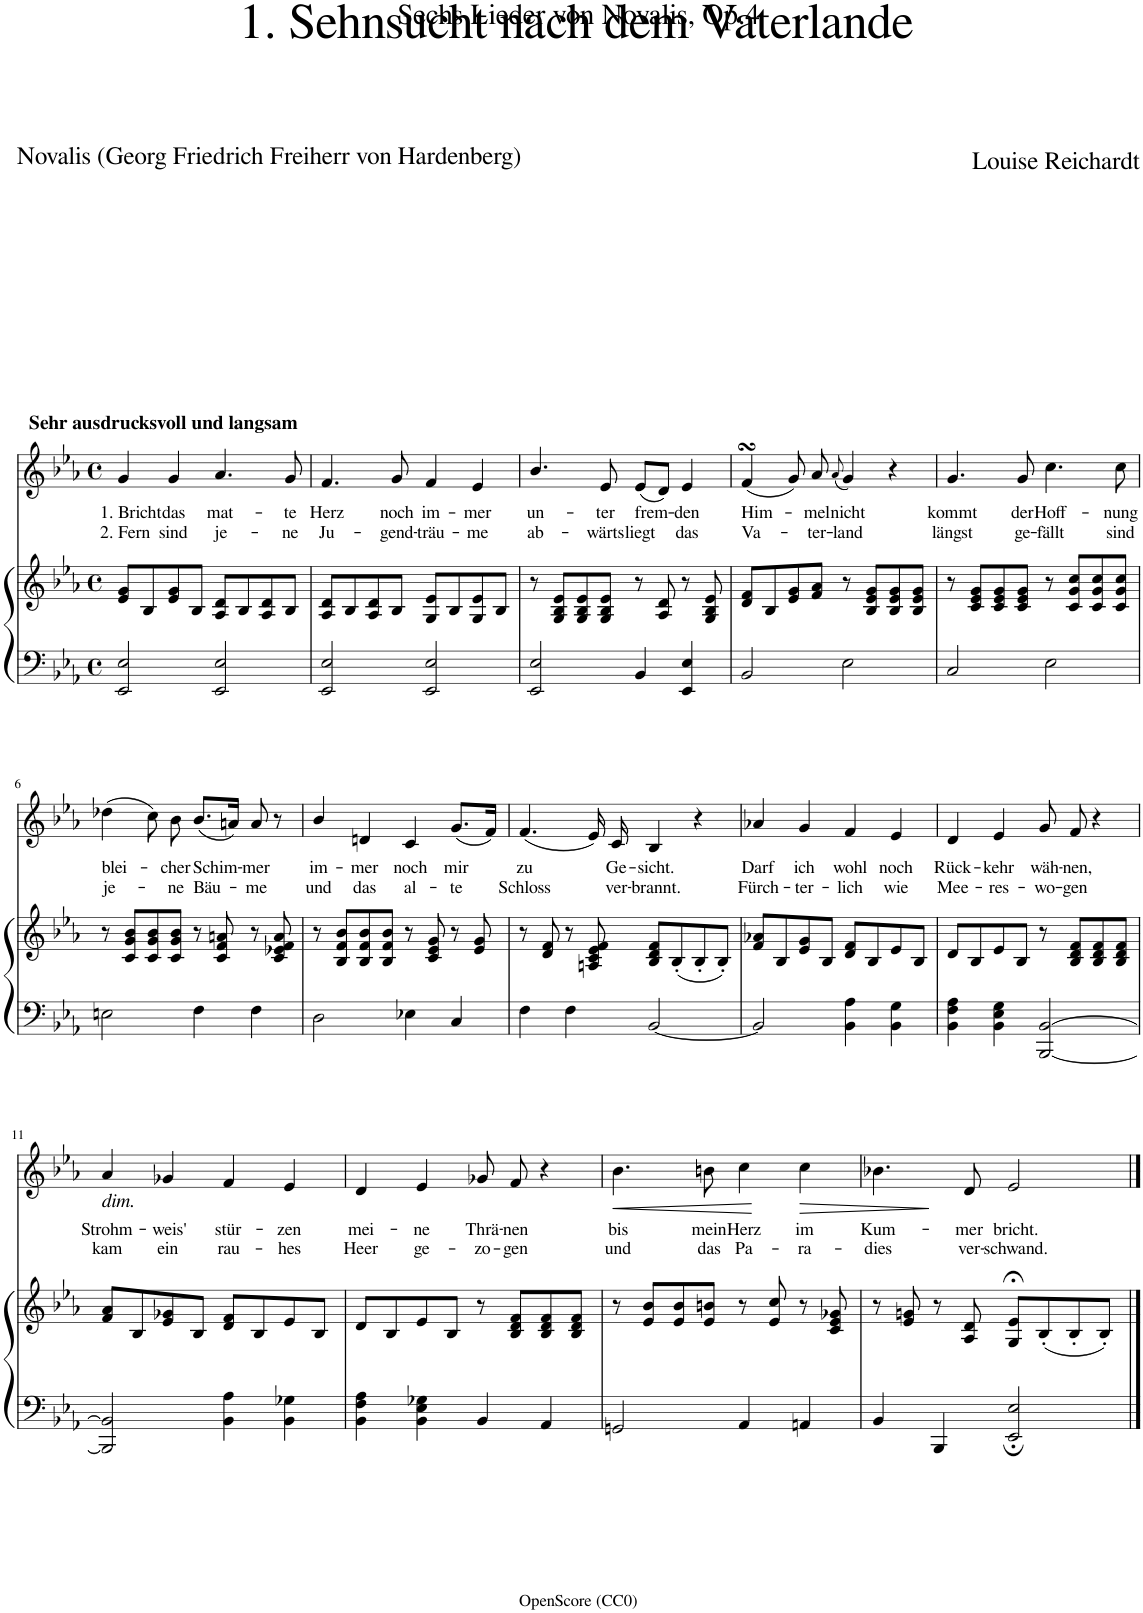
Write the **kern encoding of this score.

**kern	**kern	**kern	**text	**text	**dynam
*part2	*part2	*part1	*part1	*part1	*part1
*staff3	*staff2	*staff1	*staff1	*staff1	*staff1
*I"Piano	*	*I"Voice	*	*	*
*I'Pno	*	*	*	*	*
*clefF4	*clefG2	*clefG2	*	*	*
*k[b-e-a-]	*k[b-e-a-]	*k[b-e-a-]	*	*	*
*M4/4	*M4/4	*M4/4	*	*	*
*met(c)	*met(c)	*met(c)	*	*	*
=1	=1	=1	=1	=1	=1
!	!	!LO:TX:a:B:t=Sehr ausdrucksvoll und langsam	!	!	!
!	!	!	!LO:LY:b	!LO:LY:b	!
2EE-/ 2E-/	8e-/ 8g/L	4g/	1. Bricht	2. Fern	.
.	8B-/	.	.	.	.
!	!	!	!LO:LY:b	!LO:LY:b	!
.	8e-/ 8g/	4g/	das	sind	.
.	8B-/J	.	.	.	.
!	!	!	!LO:LY:b	!LO:LY:b	!
2EE-/ 2E-/	8A-/ 8d/L	4.a-/	mat-	je-	.
.	8B-/	.	.	.	.
.	8A-/ 8d/	.	.	.	.
!	!	!	!LO:LY:b	!LO:LY:b	!
.	8B-/J	8g/	-te	-ne	.
=2	=2	=2	=2	=2	=2
!	!	!	!LO:LY:b	!LO:LY:b	!
2EE-/ 2E-/	8A-/ 8d/L	4.f/	Herz	Ju-	.
.	8B-/	.	.	.	.
.	8A-/ 8d/	.	.	.	.
!	!	!	!LO:LY:b	!LO:LY:b	!
.	8B-/J	8g/	noch	-gend-	.
!	!	!	!LO:LY:b	!LO:LY:b	!
2EE-/ 2E-/	8G/ 8e-/L	4f/	im-	-träu-	.
.	8B-/	.	.	.	.
!	!	!	!LO:LY:b	!LO:LY:b	!
.	8G/ 8e-/	4e-/	-mer	-me	.
.	8B-/J	.	.	.	.
=3	=3	=3	=3	=3	=3
!	!	!	!LO:LY:b	!LO:LY:b	!
2EE-/ 2E-/	8r	4.b-/	un-	ab-	.
.	8G/ 8B-/ 8e-/L	.	.	.	.
.	8G/ 8B-/ 8e-/	.	.	.	.
!	!	!	!LO:LY:b	!LO:LY:b	!
.	8G/ 8B-/ 8e-/J	8e-/	-ter	-wärts	.
!	!	!	!LO:LY:b	!LO:LY:b	!
4BB-/	8r	(8e-/L	frem-	liegt	.
.	8A-/ 8d/	8d/J)	.	.	.
!	!	!	!LO:LY:b	!LO:LY:b	!
4EE-/ 4E-/	8r	4e-/	-den	das	.
.	8G/ 8B-/ 8e-/	.	.	.	.
=4	=4	=4	=4	=4	=4
!	!	!	!LO:LY:b	!LO:LY:b	!
2BB-/	8d/ 8f/L	(4fsSSS/	Him-	Va-	.
.	8B-/	.	.	.	.
.	8e-/ 8g/	8g/)	.	.	.
!	!	!	!LO:LY:b	!LO:LY:b	!
.	8f/ 8a-/J	8a-/	-mel	-ter-	.
.	.	(8qa-/	.	.	.
!	!	!	!LO:LY:b	!LO:LY:b	!
2E-\	8r	4g/)	nicht	-land	.
.	8B-/ 8e-/ 8g/L	.	.	.	.
.	8B-/ 8e-/ 8g/	4r	.	.	.
.	8B-/ 8e-/ 8g/J	.	.	.	.
=5	=5	=5	=5	=5	=5
!	!	!	!LO:LY:b	!LO:LY:b	!
2C/	8r	4.g/	kommt	längst	.
.	8c/ 8e-/ 8g/L	.	.	.	.
.	8c/ 8e-/ 8g/	.	.	.	.
!	!	!	!LO:LY:b	!LO:LY:b	!
.	8c/ 8e-/ 8g/J	8g/	der	ge-	.
!	!	!	!LO:LY:b	!LO:LY:b	!
2E-\	8r	4.cc\	Hoff-	-fällt	.
.	8c/ 8g/ 8cc/L	.	.	.	.
.	8c/ 8g/ 8cc/	.	.	.	.
!	!	!	!LO:LY:b	!LO:LY:b	!
.	8c/ 8g/ 8cc/J	8cc\	-nung	sind	.
!!LO:LB:g=z
=6	=6	=6	=6	=6	=6
!	!	!	!LO:LY:b	!LO:LY:b	!
2En\	8r	(4dd-X\	blei-	je-	.
.	8c/ 8g/ 8b-/L	.	.	.	.
.	8c/ 8g/ 8b-/	8cc\)	.	.	.
!	!	!	!LO:LY:b	!LO:LY:b	!
.	8c/ 8g/ 8b-/J	8b-\	-cher	-ne	.
!	!	!	!LO:LY:b	!LO:LY:b	!
4F\	8r	(8.b-/L	Schim-	Bäu-	.
.	8c/ 8f/ 8an/	.	.	.	.
.	.	16an/Jk)	.	.	.
!	!	!	!LO:LY:b	!LO:LY:b	!
4F\	8r	8a/	-mer	-me	.
.	8c/ 8e-X/ 8f/ 8a/	8r	.	.	.
=7	=7	=7	=7	=7	=7
!	!	!	!LO:LY:b	!LO:LY:b	!
2D\	8r	4b-/	im-	und	.
.	8B-/ 8f/ 8b-/L	.	.	.	.
!	!	!	!LO:LY:b	!LO:LY:b	!
.	8B-/ 8f/ 8b-/	4dn/	-mer	das	.
.	8B-/ 8f/ 8b-/J	.	.	.	.
!	!	!	!LO:LY:b	!LO:LY:b	!
4E-X\	8r	4c/	noch	al-	.
.	8c/ 8e-/ 8g/	.	.	.	.
!	!	!	!LO:LY:b	!LO:LY:b	!
4C/	8r	(8.g/L	mir	-te	.
.	8e-/ 8g/	.	.	.	.
.	.	16f/Jk)	.	.	.
=8	=8	=8	=8	=8	=8
!	!	!	!LO:LY:b	!LO:LY:b	!
4F\	8r	(4.f/	zu	Schloss	.
.	8d/ 8f/	.	.	.	.
4F\	8r	.	.	.	.
.	8An/ 8c/ 8e-/ 8f/	16e-/)	.	.	.
!	!	!	!LO:LY:b	!LO:LY:b	!
.	.	16c/	Ge-	ver-	.
!	!	!	!LO:LY:b	!LO:LY:b	!
[2BB-/	8B-/ 8d/ 8f/L	4B-/	-sicht.	-brannt.	.
.	(8B-'/	.	.	.	.
.	8B-'/	4r	.	.	.
.	8B-'/J)	.	.	.	.
=9	=9	=9	=9	=9	=9
!	!	!	!LO:LY:b	!LO:LY:b	!
2BB-/]	8f/ 8a-X/L	4a-X/	Darf	Fürch-	.
.	8B-/	.	.	.	.
!	!	!	!LO:LY:b	!LO:LY:b	!
.	8e-/ 8g/	4g/	ich	-ter-	.
.	8B-/J	.	.	.	.
!	!	!	!LO:LY:b	!LO:LY:b	!
4BB-\ 4A-\	8d/ 8f/L	4f/	wohl	-lich	.
.	8B-/	.	.	.	.
!	!	!	!LO:LY:b	!LO:LY:b	!
4BB-\ 4G\	8e-/	4e-/	noch	wie	.
.	8B-/J	.	.	.	.
=10	=10	=10	=10	=10	=10
!	!	!	!LO:LY:b	!LO:LY:b	!
4BB-\ 4F\ 4A-\	8d/L	4d/	Rück-	Mee-	.
.	8B-/	.	.	.	.
!	!	!	!LO:LY:b	!LO:LY:b	!
4BB-\ 4E-\ 4G\	8e-/	4e-/	-kehr	-res-	.
.	8B-/J	.	.	.	.
!	!	!	!LO:LY:b	!LO:LY:b	!
[2BBB-/ [2BB-/	8r	8g/	wäh-	-wo-	.
!	!	!	!LO:LY:b	!LO:LY:b	!
.	8B-/ 8d/ 8f/L	8f/	-nen,	-gen	.
.	8B-/ 8d/ 8f/	4r	.	.	.
.	8B-/ 8d/ 8f/J	.	.	.	.
!!LO:LB:g=z
=11	=11	=11	=11	=11	=11
!	!	!LO:TX:b:i:t=dim.	!	!	!
!	!	!	!LO:LY:b	!LO:LY:b	!
2BBB-/] 2BB-/]	8f/ 8a-/L	4a-/	Strohm-	kam	.
.	8B-/	.	.	.	.
!	!	!	!LO:LY:b	!LO:LY:b	!
.	8e-/ 8g-X/	4g-X/	-weis'	ein	.
.	8B-/J	.	.	.	.
!	!	!	!LO:LY:b	!LO:LY:b	!
4BB-\ 4A-\	8d/ 8f/L	4f/	stür-	rau-	.
.	8B-/	.	.	.	.
!	!	!	!LO:LY:b	!LO:LY:b	!
4BB-\ 4G-X\	8e-/	4e-/	-zen	-hes	.
.	8B-/J	.	.	.	.
=12	=12	=12	=12	=12	=12
!	!	!	!LO:LY:b	!LO:LY:b	!
4BB-\ 4F\ 4A-\	8d/L	4d/	mei-	Heer	.
.	8B-/	.	.	.	.
!	!	!	!LO:LY:b	!LO:LY:b	!
4BB-\ 4E-\ 4G-X\	8e-/	4e-/	-ne	ge-	.
.	8B-/J	.	.	.	.
!	!	!	!LO:LY:b	!LO:LY:b	!
4BB-/	8r	8g-X/	Thrä-	-zo-	.
!	!	!	!LO:LY:b	!LO:LY:b	!
.	8B-/ 8d/ 8f/L	8f/	-nen	-gen	.
4AA-/	8B-/ 8d/ 8f/	4r	.	.	.
.	8B-/ 8d/ 8f/J	.	.	.	.
=13	=13	=13	=13	=13	=13
!	!	!	!LO:LY:b	!LO:LY:b	!LO:HP:b
2GGn/	8r	4.b-\	bis	und	<
.	8e-/ 8b-/L	.	.	.	.
.	8e-/ 8b-/	.	.	.	.
!	!	!	!LO:LY:b	!LO:LY:b	!
.	8e-/ 8bn/J	8bn\	mein	das	.
!	!	!	!LO:LY:b	!LO:LY:b	!
4AA-/	8r	4cc\	Herz	Pa-	.
.	8e-/ 8cc/	.	.	.	.
!	!	!	!LO:LY:b	!LO:LY:b	!LO:HP:n=1:b
4AAn/	8r	4cc\	im	-ra-	[ >
.	8c/ 8e-/ 8g-X/	.	.	.	.
=14	=14	=14	=14	=14	=14
!	!	!	!LO:LY:b	!LO:LY:b	!
4BB-/	8r	4.b-X\	Kum-	-dies	.
.	8e-/ 8gn/	.	.	.	.
4BBB-/	8r	.	.	.	.
!	!	!	!LO:LY:b	!LO:LY:b	!
.	8A-/ 8d/	8d/	-mer	ver-	]
!	!	!	!LO:LY:b	!LO:LY:b	!
2EE-/; 2E-/;	8G/;< 8e-/;<L	2e-/	bricht.	-schwand.	.
.	(8B-'/	.	.	.	.
.	8B-'/	.	.	.	.
.	8B-'/J)	.	.	.	.
==	==	==	==	==	==
*-	*-	*-	*-	*-	*-
